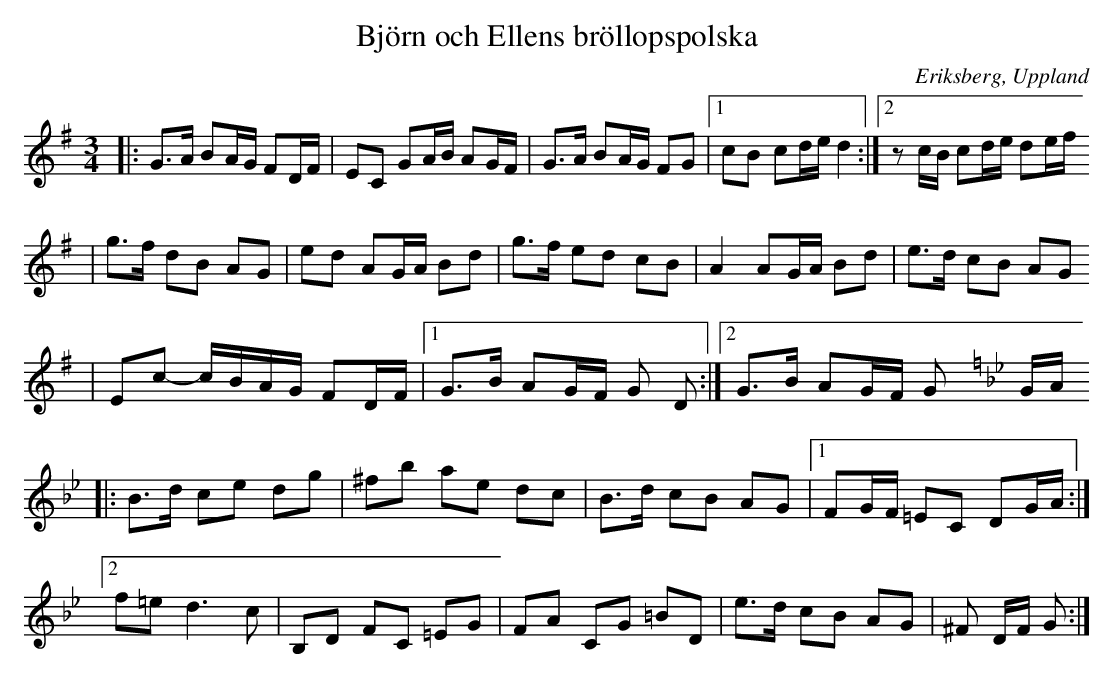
X:1
T:Björn och Ellens bröllopspolska
O:Eriksberg, Uppland
M:3/4
L:1/8
K:G
|: G>A BA/G/ FD/F/    | EC GA/B/ AG/F/                | G>A BA/G/ FG                          |1 cB cd/e/ d2 :|2 z c/B/ cd/e/ de/f/
| g>f dB AG                 | ed AG/A/ Bd                     | g>f ed cB                                  | A2 AG/A/ Bd  | e>d cB AG
| Ec- c/B/A/G/ FD/F/  |1 G>B AG/F/ G D               :|2 G>B AG/F/ G [K: Gm] G/A/
|: B>d ce dg                 | ^fb ae dc                   | B>d cB AG                        |1 FG/F/ =EC DG/A/                  :|2 f=e d3 c        | B,D FC =EG      | FA CG =BD     | e>d cB AG       | ^F D/F/ G                     :|
